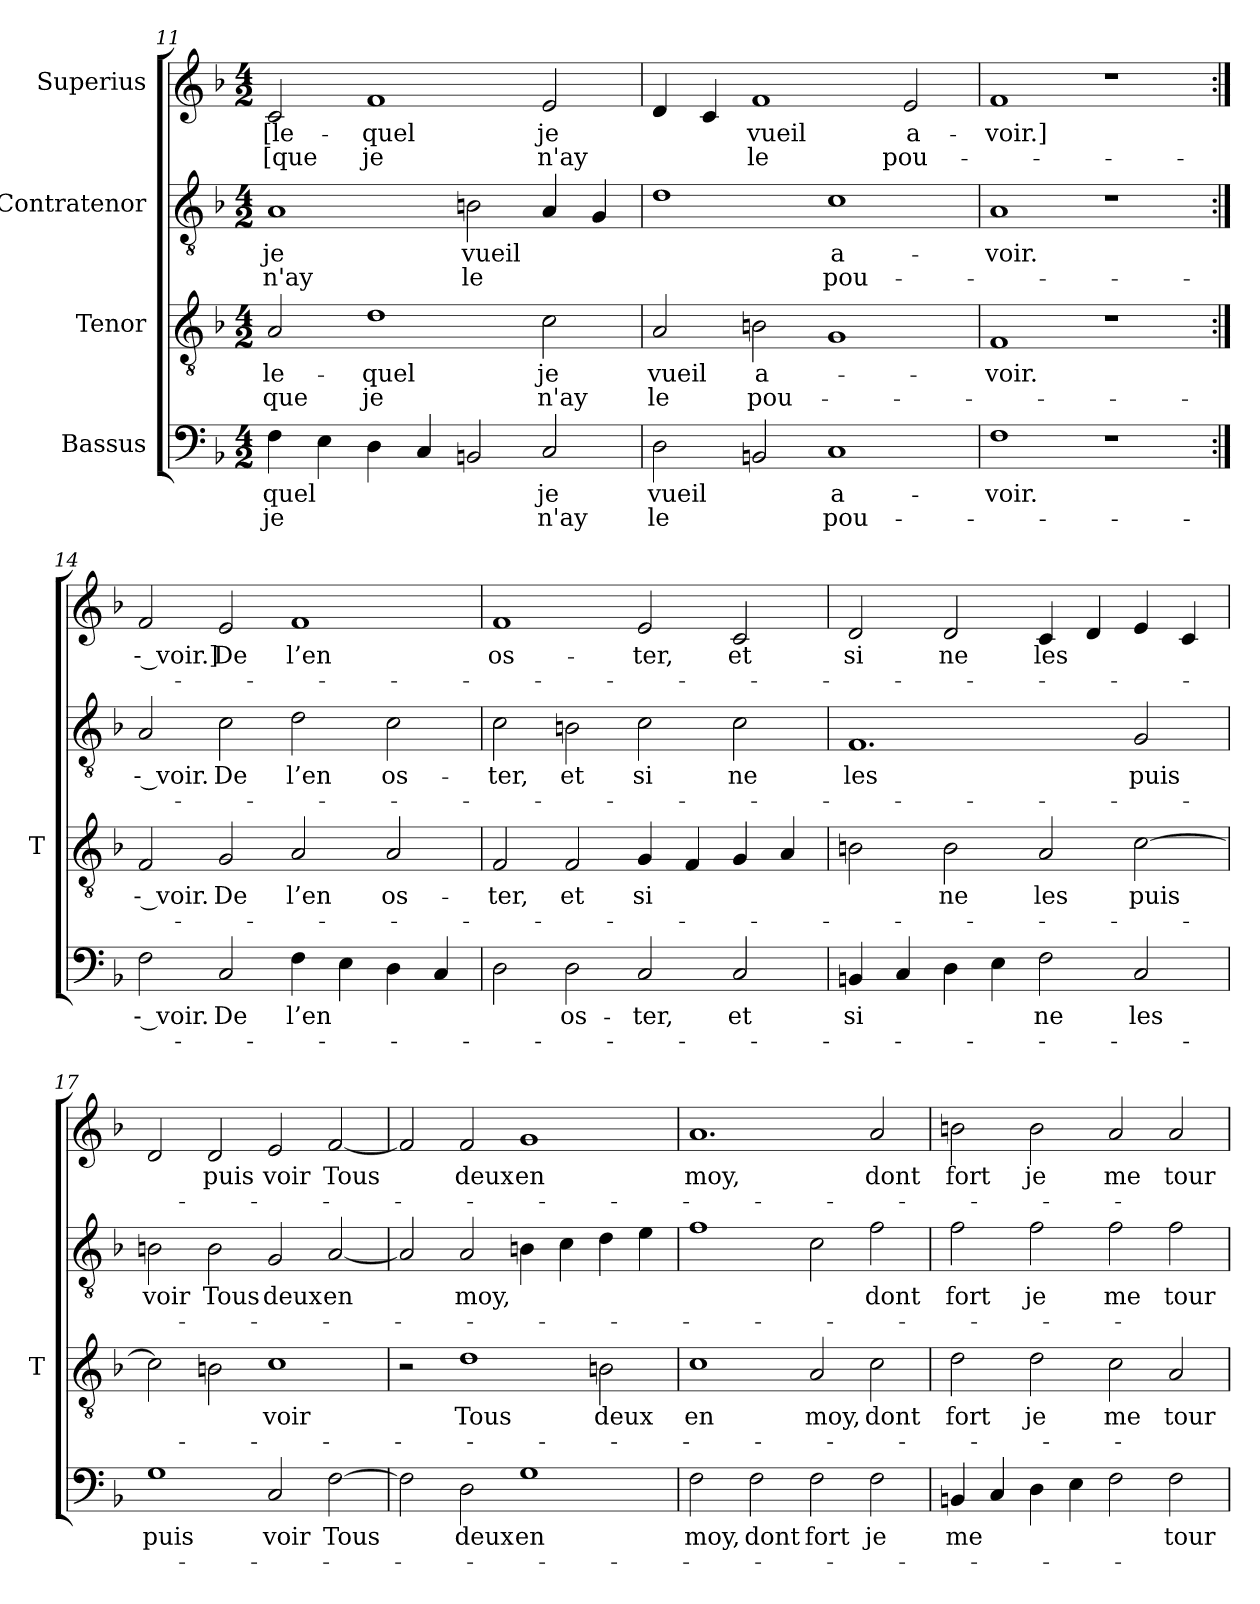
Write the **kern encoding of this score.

**kern	**text	**text	**kern	**text	**text	**kern	**text	**text	**kern	**text	**text
*part4	*part4	*part4	*part3	*part3	*part3	*part2	*part2	*part2	*part1	*part1	*part1
*staff4	*staff4	*staff4	*staff3	*staff3	*staff3	*staff2	*staff2	*staff2	*staff1	*staff1	*staff1
*I"Bassus	*	*	*I"Tenor	*	*	*I"Contratenor	*	*	*I"Superius	*	*
*	*	*	*I'T	*	*	*	*	*	*	*	*
*clefF4	*	*	*clefGv2	*	*	*clefGv2	*	*	*clefG2	*	*
*k[b-]	*	*	*k[b-]	*	*	*k[b-]	*	*	*k[b-]	*	*
*M4/2	*	*	*M4/2	*	*	*M4/2	*	*	*M4/2	*	*
=11	=11	=11	=11	=11	=11	=11	=11	=11	=11	=11	=11
4F	-quel	-je	2A	le-	-que	1A	-je	-n'ay	2c	[le-	-[que
4E	.	.	.	.	.	.	.	.	.	.	.
4D	.	.	1d	-quel	-je	.	.	.	1f	-quel	-je
4C	.	.	.	.	.	.	.	.	.	.	.
2BBn	.	.	.	.	.	2Bn	-vueil	-le	.	.	.
2C	-je	-n'ay	2c	-je	-n'ay	4A	.	.	2e	-je	-n'ay
.	.	.	.	.	.	4G	.	.	.	.	.
=12	=12	=12	=12	=12	=12	=12	=12	=12	=12	=12	=12
2D	-vueil	-le	2A	-vueil	-le	1d	.	.	4d	.	.
.	.	.	.	.	.	.	.	.	4c	.	.
2BBn	.	.	2Bn	a-	pou-	.	.	.	1f	-vueil	-le
1C	a-	pou-	1G	.	.	1c	a-	pou-	.	.	.
.	.	.	.	.	.	.	.	.	2e	a-	pou-
=13	=13	=13	=13	=13	=13	=13	=13	=13	=13	=13	=13
1F	-voir.	.	1F	-voir.	.	1A	-voir.	.	1f	-voir.]	.
1r	.	.	1r	.	.	1r	.	.	1r	.	.
=14:|!	=14:|!	=14:|!	=14:|!	=14:|!	=14:|!	=14:|!	=14:|!	=14:|!	=14:|!	=14:|!	=14:|!
2F	-- voir.	.	2F	-- voir.	.	2A	-- voir.	.	2f	-- voir.]	.
2C	-De	.	2G	-De	.	2c	-De	.	2e	-De	.
4F	-l’en	.	2A	-l’en	.	2d	-l’en	.	1f	-l’en	.
4E	.	.	.	.	.	.	.	.	.	.	.
4D	.	.	2A	os-	.	2c	os-	.	.	.	.
4C	.	.	.	.	.	.	.	.	.	.	.
=15	=15	=15	=15	=15	=15	=15	=15	=15	=15	=15	=15
2D	.	.	2F	-ter,	.	2c	-ter,	.	1f	os-	.
2D	os-	.	2F	-et	.	2Bn	-et	.	.	.	.
2C	-ter,	.	4G	-si	.	2c	-si	.	2e	-ter,	.
.	.	.	4F	.	.	.	.	.	.	.	.
2C	-et	.	4G	.	.	2c	-ne	.	2c	-et	.
.	.	.	4A	.	.	.	.	.	.	.	.
=16	=16	=16	=16	=16	=16	=16	=16	=16	=16	=16	=16
4BBn	-si	.	2Bn	.	.	1.F	-les	.	2d	-si	.
4C	.	.	.	.	.	.	.	.	.	.	.
4D	.	.	2B	-ne	.	.	.	.	2d	-ne	.
4E	.	.	.	.	.	.	.	.	.	.	.
2F	-ne	.	2A	-les	.	.	.	.	4c	-les	.
.	.	.	.	.	.	.	.	.	4d	.	.
2C	-les	.	[2c	-puis	.	2G	-puis	.	4e	.	.
.	.	.	.	.	.	.	.	.	4c	.	.
=17	=17	=17	=17	=17	=17	=17	=17	=17	=17	=17	=17
1G	-puis	.	2c]	.	.	2Bn	-voir	.	2d	.	.
.	.	.	2Bn	.	.	2B	-Tous	.	2d	-puis	.
2C	-voir	.	1c	-voir	.	2G	-deux	.	2e	-voir	.
[2F	-Tous	.	.	.	.	[2A	-en	.	[2f	-Tous	.
=18	=18	=18	=18	=18	=18	=18	=18	=18	=18	=18	=18
2F]	.	.	2r	.	.	2A]	.	.	2f]	.	.
2D	-deux	.	1d	-Tous	.	2A	-moy,	.	2f	-deux	.
1G	-en	.	.	.	.	4Bn	.	.	1g	-en	.
.	.	.	.	.	.	4c	.	.	.	.	.
.	.	.	2Bn	-deux	.	4d	.	.	.	.	.
.	.	.	.	.	.	4e	.	.	.	.	.
=19	=19	=19	=19	=19	=19	=19	=19	=19	=19	=19	=19
2F	-moy,	.	1c	-en	.	1f	.	.	1.a	-moy,	.
2F	-dont	.	.	.	.	.	.	.	.	.	.
2F	-fort	.	2A	-moy,	.	2c	.	.	.	.	.
2F	-je	.	2c	-dont	.	2f	-dont	.	2a	-dont	.
=20	=20	=20	=20	=20	=20	=20	=20	=20	=20	=20	=20
4BBn	-me	.	2d	-fort	.	2f	-fort	.	2bn	-fort	.
4C	.	.	.	.	.	.	.	.	.	.	.
4D	.	.	2d	-je	.	2f	-je	.	2b	-je	.
4E	.	.	.	.	.	.	.	.	.	.	.
2F	.	.	2c	-me	.	2f	-me	.	2a	-me	.
2F	tour-	.	2A	tour-	.	2f	tour-	.	2a	tour-	.
=	=	=	=	=	=	=	=	=	=	=	=
*-	*-	*-	*-	*-	*-	*-	*-	*-	*-	*-	*-
